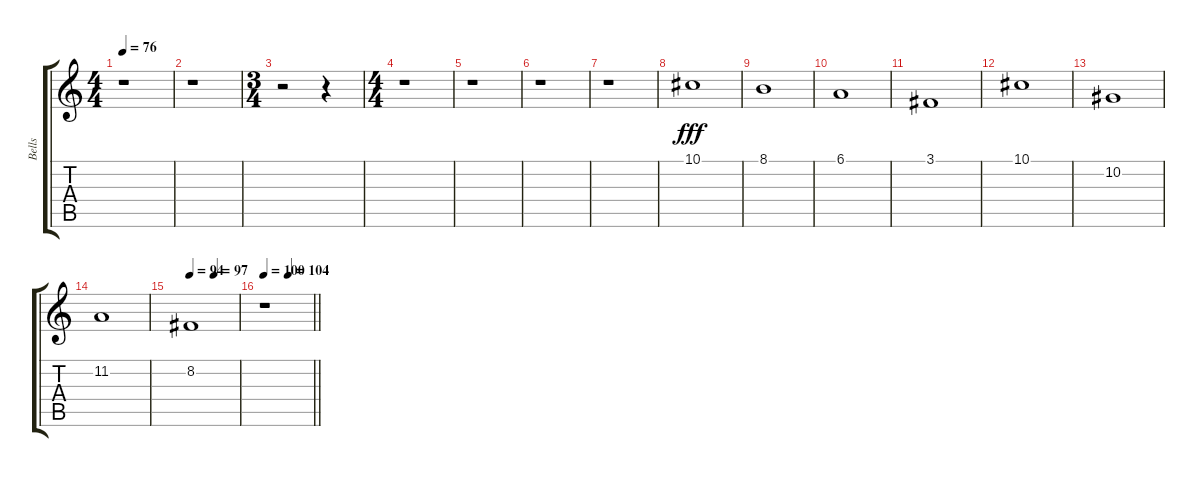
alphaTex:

\track ("Bells" "Bells") {instrument tubularbells}
\staff {score tabs}
\tuning (Eb4 Bb3 Gb3 Db3 Ab2 Eb2) {hide}
\ts (4 4)
\tempo 76
\clef g2
\ks c
r.1{dy fff} |
r.1 |
\ts (3 4)
r.2 r.4 |
\ts (4 4)
r.1 |
r.1 |
r.1 |
r.1 |
10.1.1 |
8.1.1 |
6.1.1 |
3.1.1 |
10.1.1 |
10.2.1 |
11.2.1 |
\tempo 94
\tempo (97 0.5)
8.2.1 |
\tempo 100
\tempo (104 0.5)
\barLineRight lightlight
r.1
